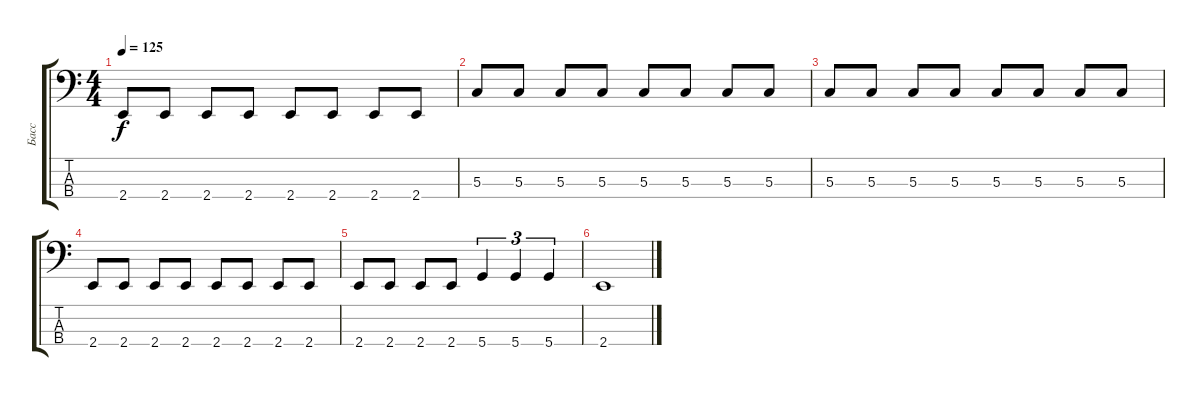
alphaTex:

\track ("Басс" "Басс") {instrument electricbassfinger}
\staff {score tabs}
\tuning (F2 C2 G1 D1) {hide}
\ts (4 4)
\tempo 125
\clef f4
\ks c
2.4.8{dy f} 2.4.8 2.4.8 2.4.8 2.4.8 2.4.8 2.4.8 2.4.8 |
5.3.8 5.3.8 5.3.8 5.3.8 5.3.8 5.3.8 5.3.8 5.3.8 |
5.3.8 5.3.8 5.3.8 5.3.8 5.3.8 5.3.8 5.3.8 5.3.8 |
2.4.8 2.4.8 2.4.8 2.4.8 2.4.8 2.4.8 2.4.8 2.4.8 |
2.4.8 2.4.8 2.4.8 2.4.8 5.4.4{tu (3 2)} 5.4.4{tu (3 2)} 5.4.4{tu (3 2)} |
2.4.1
